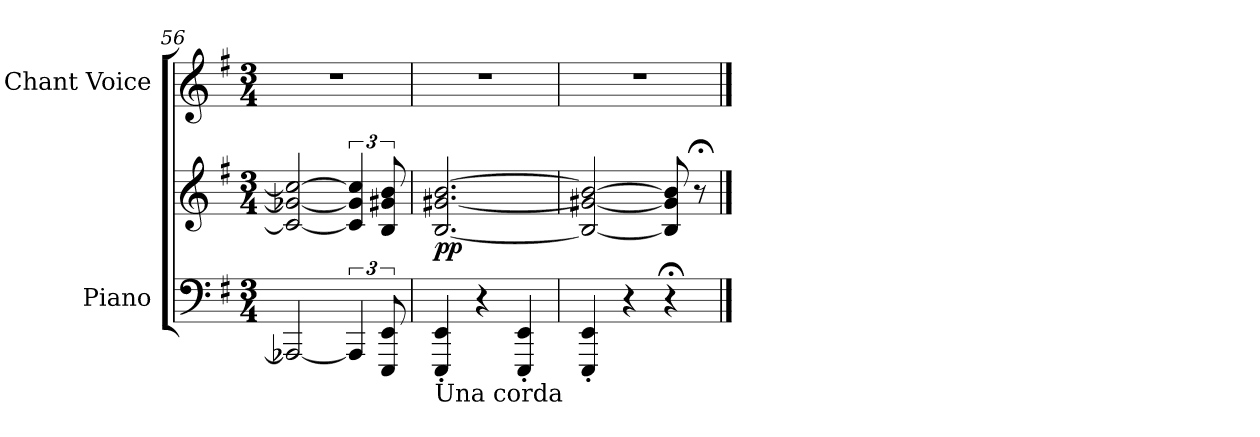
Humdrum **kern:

**kern	**kern	**dynam	**kern
*part2	*part2	*part2	*part1
*staff3	*staff2	*staff2/3	*staff1
*I"Piano	*	*	*I"Chant Voice
*I'Pno	*	*	*
*clefF4	*clefG2	*	*clefG2
*k[f#]	*k[f#]	*	*k[f#]
*M3/4	*M3/4	*	*M3/4
=56	=56	=56	=56
2AAA-X/_	2cn/_ 2g-X/_ 2ccn/_	.	2.r
6AAA-/]	6c/] 6g-/] 6cc/]	.	.
12EEE/ 12EE/	12B/ 12g#X/ 12b/	.	.
=57	=57	=57	=57
!LO:TX:b:t=Una corda	!	!	!
!	!	!LO:DY:b	!
4EEE/' 4EE/'	[2.B/ [2.g#X/ [2.b/	pp	2.r
4r	.	.	.
4EEE/' 4EE/'	.	.	.
=58	=58	=58	=58
4EEE/' 4EE/'	2B/_ 2g#X/_ 2b/_	.	2.r
4r	.	.	.
4r;<	8B/] 8g#/] 8b/]	.	.
.	8r;<	.	.
==	==	==	==
*-	*-	*-	*-
